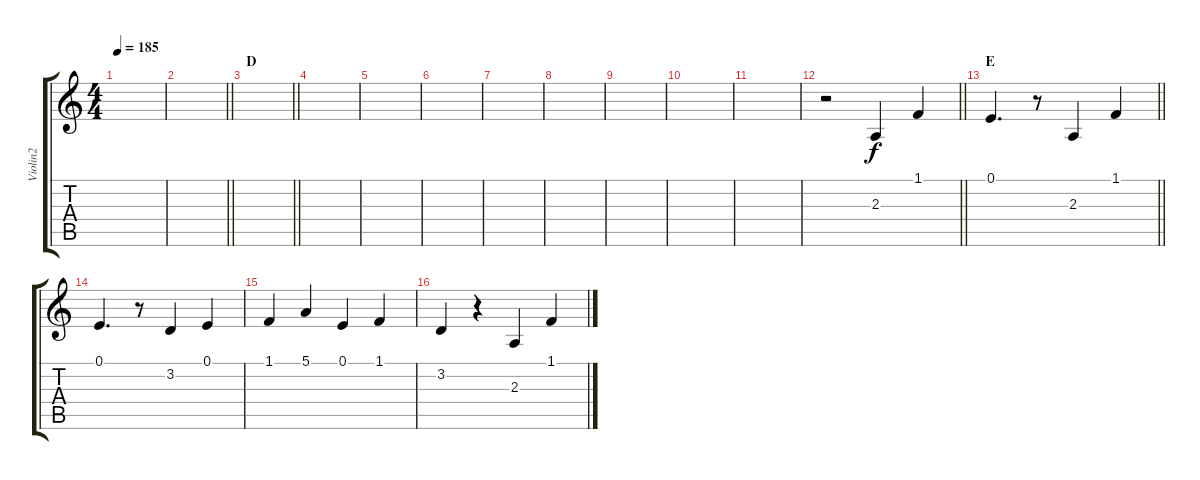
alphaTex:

\track ("Violin2" "Violin2") {instrument tremolostrings}
\staff {score tabs}
\tuning (E4 B3 G3 D3 A2 E2) {hide}
\ts (4 4)
\tempo 185
\clef g2
\ks c
|
\barLineRight lightlight
|
\section ("" "D")
\barLineRight lightlight
|
|
|
|
|
|
|
|
|
\barLineRight lightlight
r.2{instrument flute} 2.3.4 1.1.4 |
\section ("" "E")
\barLineRight lightlight
0.1.4{d} r.8 2.3.4 1.1.4 |
0.1.4{d} r.8 3.2.4 0.1.4 |
1.1.4 5.1.4 0.1.4 1.1.4 |
3.2.4 r.4 2.3.4 1.1.4
